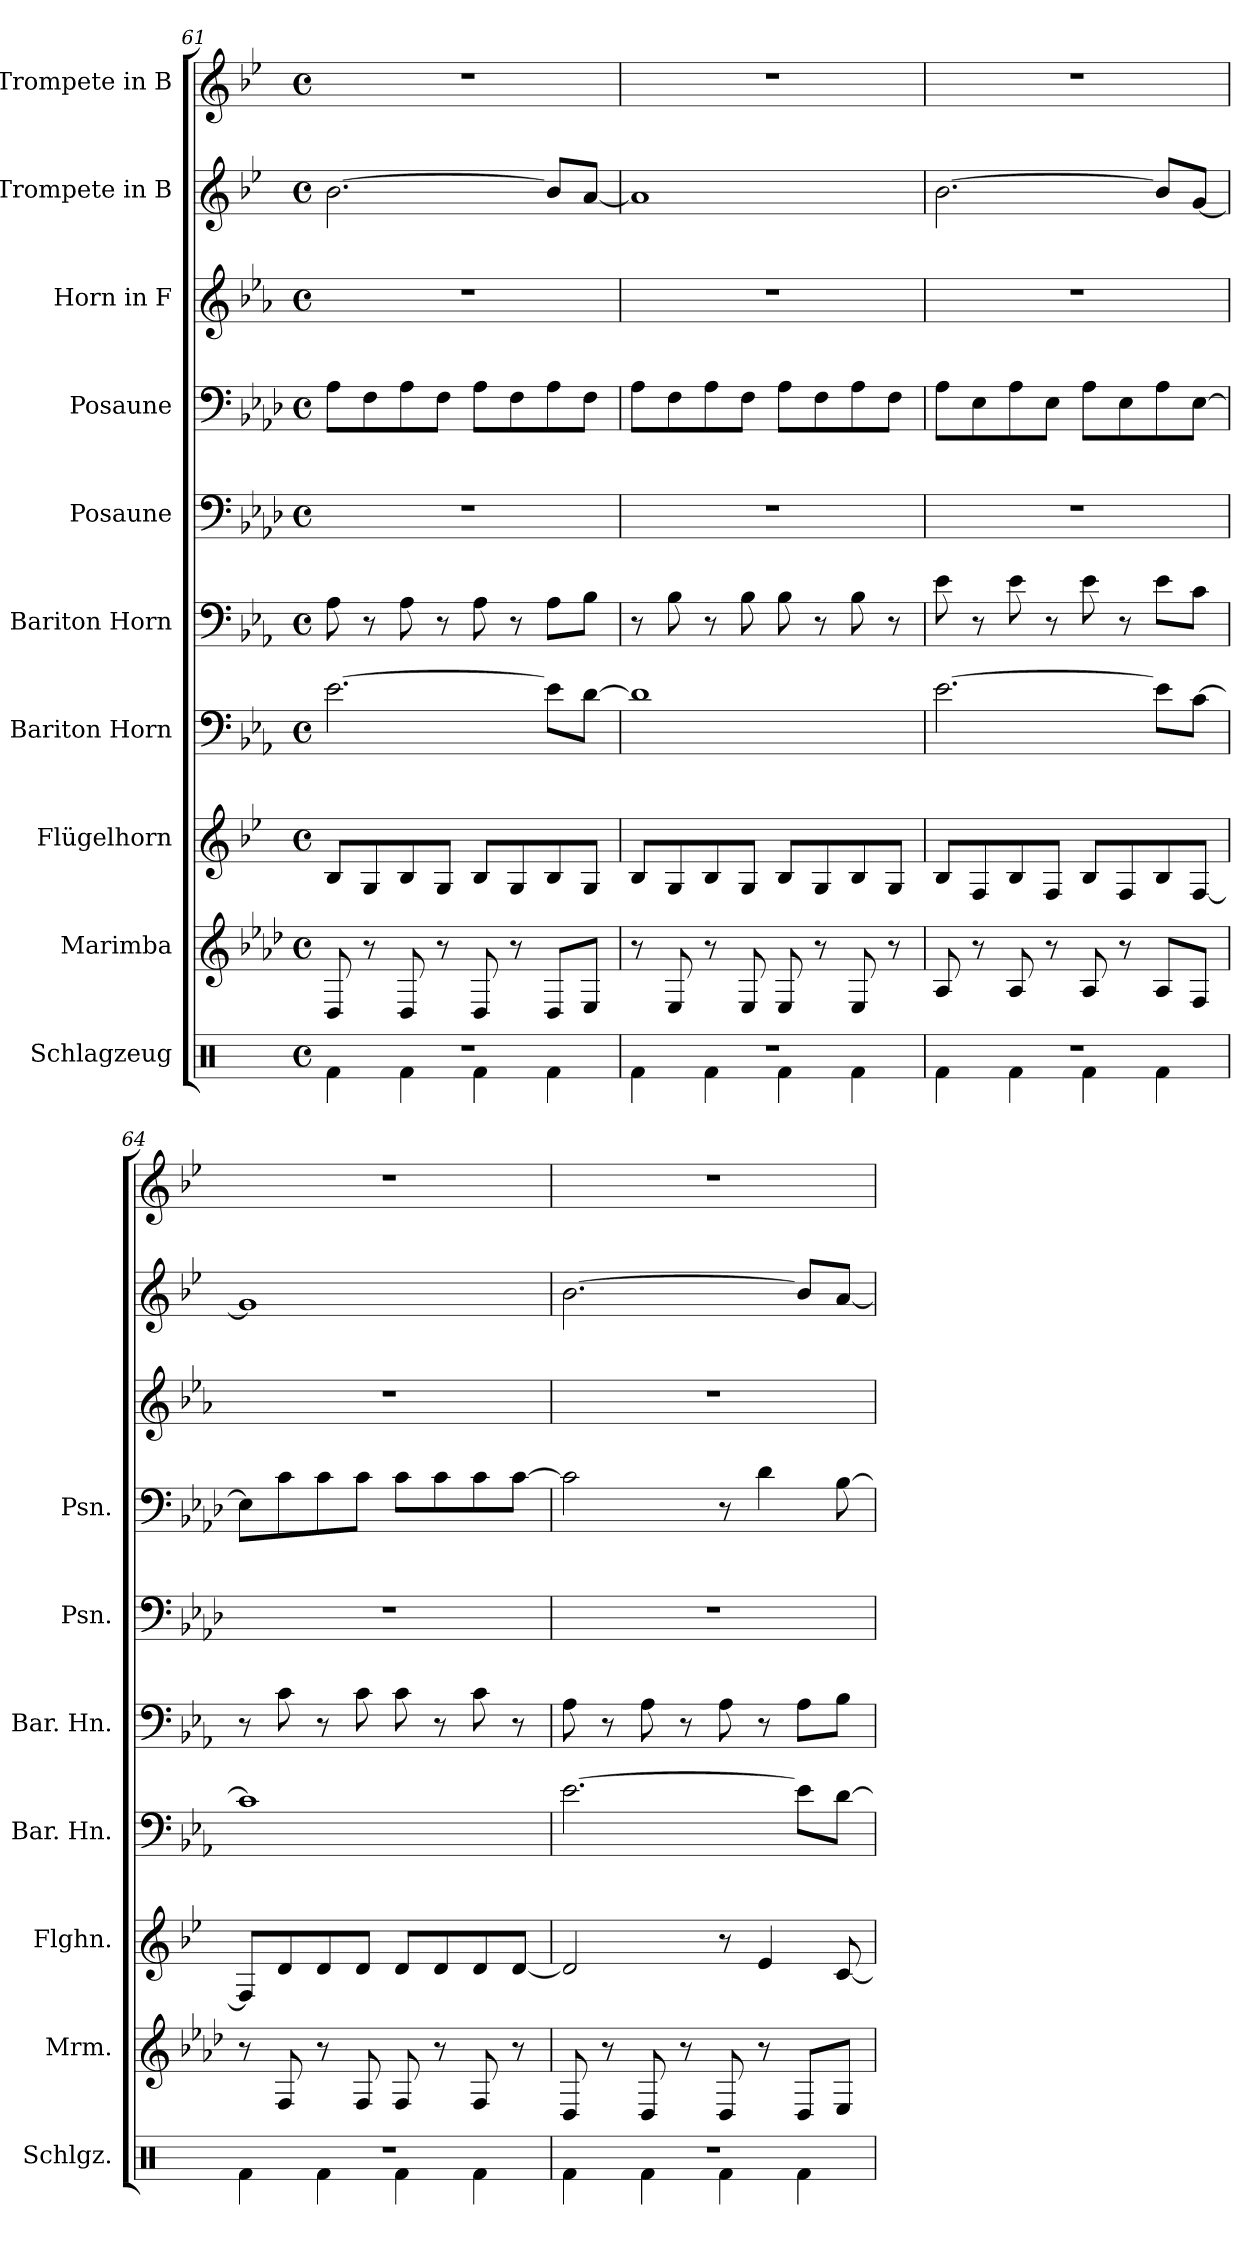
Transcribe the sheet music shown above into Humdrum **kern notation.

**kern	**kern	**kern	**kern	**kern	**kern	**kern	**kern	**kern	**kern
*part10	*part9	*part8	*part7	*part6	*part5	*part4	*part3	*part2	*part1
*staff10	*staff9	*staff8	*staff7	*staff6	*staff5	*staff4	*staff3	*staff2	*staff1
*I"Schlagzeug	*I"Marimba	*I"Flügelhorn	*I"Bariton Horn	*I"Bariton Horn	*I"Posaune	*I"Posaune	*I"Horn in F	*I"Trompete in B	*I"Trompete in B
*I'Schlgz.	*I'Mrm.	*I'Flghn.	*I'Bar. Hn.	*I'Bar. Hn.	*I'Psn.	*I'Psn.	*	*	*
!!LO:PB:g=z
*clefX	*clefG2	*clefG2	*clefF4	*clefF4	*clefF4	*clefF4	*clefG2	*clefG2	*clefG2
*	*	*ITrd1c2	*ITrd4c7	*ITrd4c7	*	*	*ITrd4c7	*ITrd1c2	*ITrd1c2
*k[]	*k[b-e-a-d-]	*k[b-e-a-d-]	*k[b-e-a-d-]	*k[b-e-a-d-]	*k[b-e-a-d-]	*k[b-e-a-d-]	*k[b-e-a-d-]	*k[b-e-a-d-]	*k[b-e-a-d-]
*M4/4	*M4/4	*M4/4	*M4/4	*M4/4	*M4/4	*M4/4	*M4/4	*M4/4	*M4/4
*met(c)	*met(c)	*met(c)	*met(c)	*met(c)	*met(c)	*met(c)	*met(c)	*met(c)	*met(c)
=61	=61	=61	=61	=61	=61	=61	=61	=61	=61
*^	*	*	*	*	*	*	*	*	*
1r	4Rf\	8D-/	8A-/L	[2.A-\	8D-\	1r	8A-\L	1r	[2.a-\	1r
.	.	8r	8F/	.	8r	.	8F\	.	.	.
.	4Rf\	8D-/	8A-/	.	8D-\	.	8A-\	.	.	.
.	.	8r	8F/J	.	8r	.	8F\J	.	.	.
.	4Rf\	8D-/	8A-/L	.	8D-\	.	8A-\L	.	.	.
.	.	8r	8F/	.	8r	.	8F\	.	.	.
.	4Rf\	8D-/L	8A-/	8A-\L]	8D-\L	.	8A-\	.	8a-/L]	.
.	.	8E-/J	8F/J	[8G\J	8E-\J	.	8F\J	.	[8g/J	.
=62	=62	=62	=62	=62	=62	=62	=62	=62	=62	=62
1r	4Rf\	8r	8A-/L	1G]	8r	1r	8A-\L	1r	1g]	1r
.	.	8E-/	8F/	.	8E-\	.	8F\	.	.	.
.	4Rf\	8r	8A-/	.	8r	.	8A-\	.	.	.
.	.	8E-/	8F/J	.	8E-\	.	8F\J	.	.	.
.	4Rf\	8E-/	8A-/L	.	8E-\	.	8A-\L	.	.	.
.	.	8r	8F/	.	8r	.	8F\	.	.	.
.	4Rf\	8E-/	8A-/	.	8E-\	.	8A-\	.	.	.
.	.	8r	8F/J	.	8r	.	8F\J	.	.	.
=63	=63	=63	=63	=63	=63	=63	=63	=63	=63	=63
1r	4Rf\	8A-/	8A-/L	[2.A-\	8A-\	1r	8A-\L	1r	[2.a-\	1r
.	.	8r	8E-/	.	8r	.	8E-\	.	.	.
.	4Rf\	8A-/	8A-/	.	8A-\	.	8A-\	.	.	.
.	.	8r	8E-/J	.	8r	.	8E-\J	.	.	.
.	4Rf\	8A-/	8A-/L	.	8A-\	.	8A-\L	.	.	.
.	.	8r	8E-/	.	8r	.	8E-\	.	.	.
.	4Rf\	8A-/L	8A-/	8A-\L]	8A-\L	.	8A-\	.	8a-/L]	.
.	.	8F/J	[8E-/J	[8F\J	8F\J	.	[8E-\J	.	[8f/J	.
!!LO:PB:g=z
=64	=64	=64	=64	=64	=64	=64	=64	=64	=64	=64
1r	4Rf\	8r	8E-/L]	1F]	8r	1r	8E-\L]	1r	1f]	1r
.	.	8F/	8c/	.	8F\	.	8c\	.	.	.
.	4Rf\	8r	8c/	.	8r	.	8c\	.	.	.
.	.	8F/	8c/J	.	8F\	.	8c\J	.	.	.
.	4Rf\	8F/	8c/L	.	8F\	.	8c\L	.	.	.
.	.	8r	8c/	.	8r	.	8c\	.	.	.
.	4Rf\	8F/	8c/	.	8F\	.	8c\	.	.	.
.	.	8r	[8c/J	.	8r	.	[8c\J	.	.	.
=65	=65	=65	=65	=65	=65	=65	=65	=65	=65	=65
1r	4Rf\	8D-/	2c/]	[2.A-\	8D-\	1r	2c\]	1r	[2.a-\	1r
.	.	8r	.	.	8r	.	.	.	.	.
.	4Rf\	8D-/	.	.	8D-\	.	.	.	.	.
.	.	8r	.	.	8r	.	.	.	.	.
.	4Rf\	8D-/	8r	.	8D-\	.	8r	.	.	.
.	.	8r	4d-/	.	8r	.	4d-\	.	.	.
.	4Rf\	8D-/L	.	8A-\L]	8D-\L	.	.	.	8a-/L]	.
.	.	8E-/J	[8B-/	[8G\J	8E-\J	.	[8B-\	.	[8g/J	.
*v	*v	*	*	*	*	*	*	*	*	*
=	=	=	=	=	=	=	=	=	=
*-	*-	*-	*-	*-	*-	*-	*-	*-	*-
